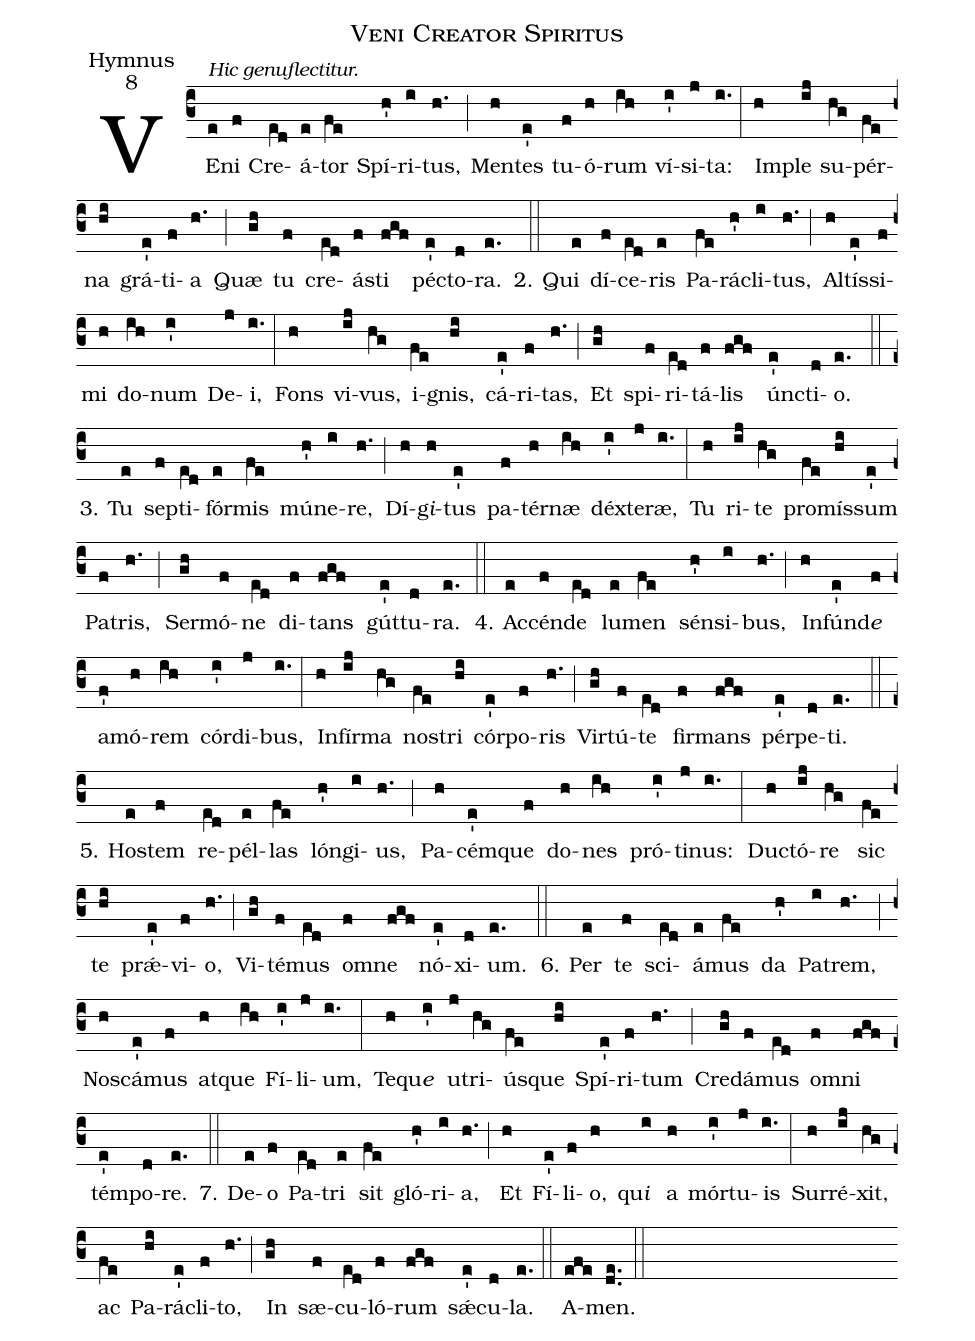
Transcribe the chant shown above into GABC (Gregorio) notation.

name: Veni Creator Spiritus;
office-part: Hymnus;
mode: 8;
%%
(c3) VE(e[alt:Hic genuflectitur.])ni(f) Cre(e[ll:1]d)á(e)tor(fe) Spí(h')ri(i)tus,(h.) (;) Men(h)tes(e') tu(f)ó(h)rum(ih) ví(i')si(j)ta:(i.) (:)
Im(h)ple(ij) su(hg)pér(fe)na(hi) grá(e')ti(f)a(h.) (;) Quæ(gh) tu(f) cre(e[ll:1]d)ás(f)ti(fgf) péc(e')to(d)ra.(e.) (::)
2. Qui(e) dí(f)ce(e[ll:1]d)ris(e) Pa(fe)rá(h')cli(i)tus,(h.) (;) Al(h)tís(e')si(f)mi(h) do(ih)num(i') De(j)i,(i.) (:)
Fons(h) vi(ij)vus,(hg) i(fe)gnis,(hi) cá(e')ri(f)tas,(h.) (;) Et(gh) spi(f)ri(e[ll:1]d)tá(f)lis(fgf) únc(e')ti(d)o.(e.) (::)
3. Tu(e) sep(f)ti(e[ll:1]d)fór(e)mis(fe) mú(h')ne(i)re,(h.) (;) Dí(h)g{<i>i</i>}(h)tus(e') pa(f)tér(h)næ(ih) déx(i')te(j)ræ,(i.) (:)
Tu(h) ri(ij)te(hg) pro(fe)mís(hi)sum(e') Pa(f)tris,(h.) (;) Ser(gh)mó(f)ne(e[ll:1]d) di(f)tans(fgf) gút(e')tu(d)ra.(e.) (::)
4. Ac(e)cén(f)de(e[ll:1]d) lu(e)men(fe) sén(h')si(i)bus,(h.) (;) In(h)fún(e')d{<i>e</i>}(f) a(f')mó(h)rem(ih) cór(i')di(j)bus,(i.) (:)
In(h)fír(ij)ma(hg) nos(fe)tri(hi) cór(e')po(f)ris(h.) (;) Vir(gh)tú(f)te(e[ll:1]d) fir(f)mans(fgf) pér(e')pe(d)ti.(e.) (::)
5. Hos(e)tem(f) re(e[ll:1]d)pél(e)las(fe) lón(h')gi(i)us,(h.) (;) Pa(h)cém(e')que(f) do(h)nes(ih) pró(i')ti(j)nus:(i.) (:)
Duc(h)tó(ij)re(hg) sic(fe) te(hi) prǽ(e')vi(f)o,(h.) (;) Vi(gh)té(f)mus(e[ll:1]d) om(f)ne(fgf) nó(e')xi(d)um.(e.) (::)
6. Per(e) te(f) sci(e[ll:1]d)á(e)mus(fe) da(h') Pa(i)trem,(h.) (;) Nos(h)cá(e')mus(f) at(h)que(ih) Fí(i')li(j)um,(i.) (:)
Te(h)qu{<i>e</i>}(i') u(j)tri(hg)ús(fe)que(hi) Spí(e')ri(f)tum(h.) (;) Cre(gh)dá(f)mus(e[ll:1]d) om(f)ni(fgf) tém(e')po(d)re.(e.) (::)
7. De(e)o(f) Pa(e[ll:1]d)tri(e) sit(fe) gló(h')ri(i)a,(h.) (;) Et(h) Fí(e')li(f)o,(h) qu{<i>i</i>}(i) a(h) mór(i')tu(j)is(i.) (:)
Sur(h)ré(ij)xit,(hg) ac(fe) Pa(hi)rá(e')cli(f)to,(h.) (;) In(gh) sæ(f)cu(e[ll:1]d)ló(f)rum(fgf) sǽ(e')cu(d)la.(e.) (::)
A(efe)men.(de..) (::)
